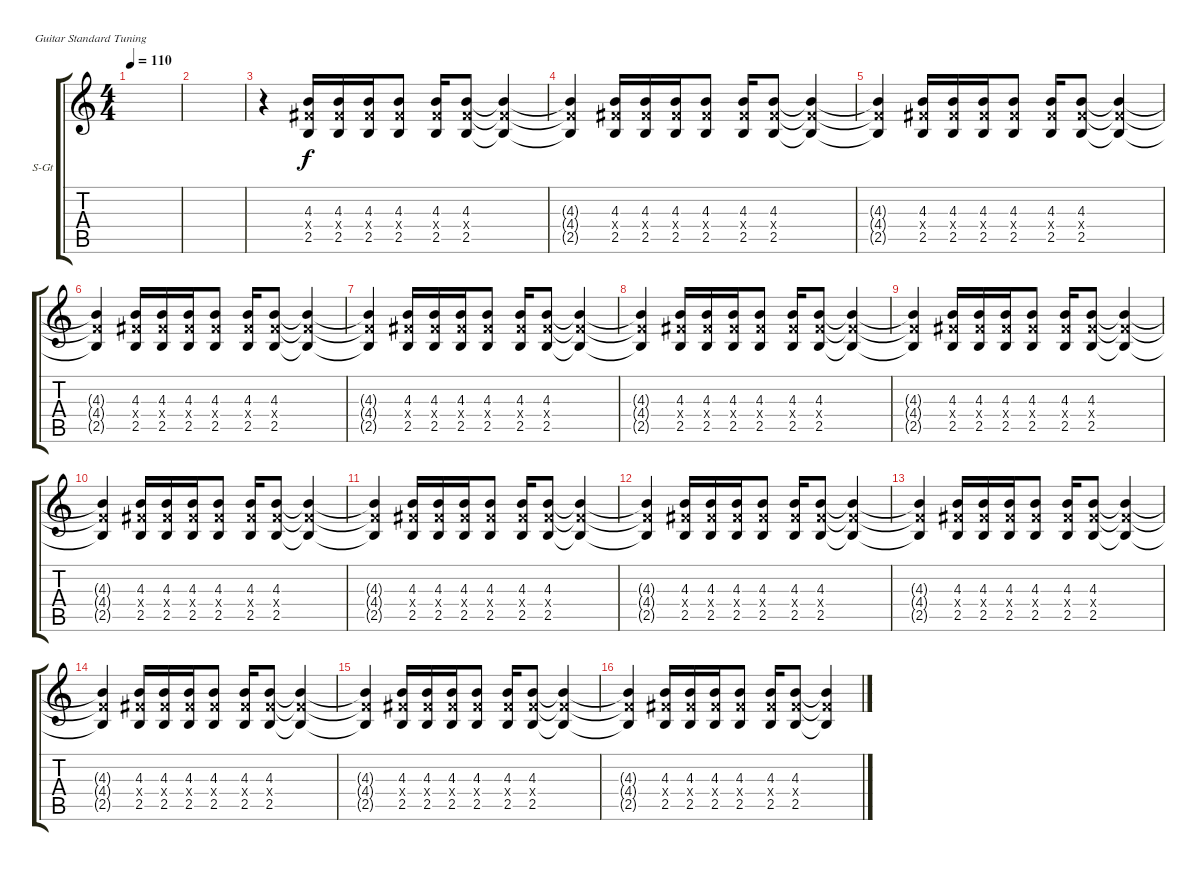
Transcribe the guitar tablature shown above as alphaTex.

\defaultSystemsLayout 4
\bracketExtendMode groupsimilarinstruments
\firstSystemTrackNameOrientation horizontal
\otherSystemsTrackNameOrientation horizontal
\track ("Steel Guitar" "S-Gt") {instrument acousticguitarsteel}
\staff {score tabs}
\tuning (E4 B3 G3 D3 A2 E2)
\ts (4 4)
\tempo 110
\clef g2
\scale
0.487395
\ks c
|
\scale
0.256303 |
\scale
0.256303 r.4 (2.5 4.4{x} 4.3).16 (2.5 4.4{x} 4.3).16 (2.5 4.4{x} 4.3).16 (2.5 4.4{x} 4.3).8 (2.5 4.4{x} 4.3).16 (2.5 4.4{x} 4.3).8 (2.5{t} 4.4{x t} 4.3{t}).4 |
(2.5{t} 4.4{x t} 4.3{t}).4 (2.5 4.4{x} 4.3).16 (2.5 4.4{x} 4.3).16 (2.5 4.4{x} 4.3).16 (2.5 4.4{x} 4.3).8 (2.5 4.4{x} 4.3).16 (2.5 4.4{x} 4.3).8 (2.5{t} 4.4{x t} 4.3{t}).4 |
(2.5{t} 4.4{x t} 4.3{t}).4 (2.5 4.4{x} 4.3).16 (2.5 4.4{x} 4.3).16 (2.5 4.4{x} 4.3).16 (2.5 4.4{x} 4.3).8 (2.5 4.4{x} 4.3).16 (2.5 4.4{x} 4.3).8 (2.5{t} 4.4{x t} 4.3{t}).4 |
(2.5{t} 4.4{x t} 4.3{t}).4 (2.5 4.4{x} 4.3).16 (2.5 4.4{x} 4.3).16 (2.5 4.4{x} 4.3).16 (2.5 4.4{x} 4.3).8 (2.5 4.4{x} 4.3).16 (2.5 4.4{x} 4.3).8 (2.5{t} 4.4{x t} 4.3{t}).4 |
(2.5{t} 4.4{x t} 4.3{t}).4 (2.5 4.4{x} 4.3).16 (2.5 4.4{x} 4.3).16 (2.5 4.4{x} 4.3).16 (2.5 4.4{x} 4.3).8 (2.5 4.4{x} 4.3).16 (2.5 4.4{x} 4.3).8 (2.5{t} 4.4{x t} 4.3{t}).4 |
(2.5{t} 4.4{x t} 4.3{t}).4 (2.5 4.4{x} 4.3).16 (2.5 4.4{x} 4.3).16 (2.5 4.4{x} 4.3).16 (2.5 4.4{x} 4.3).8 (2.5 4.4{x} 4.3).16 (2.5 4.4{x} 4.3).8 (2.5{t} 4.4{x t} 4.3{t}).4 |
(2.5{t} 4.4{x t} 4.3{t}).4 (2.5 4.4{x} 4.3).16 (2.5 4.4{x} 4.3).16 (2.5 4.4{x} 4.3).16 (2.5 4.4{x} 4.3).8 (2.5 4.4{x} 4.3).16 (2.5 4.4{x} 4.3).8 (2.5{t} 4.4{x t} 4.3{t}).4 |
(2.5{t} 4.4{x t} 4.3{t}).4 (2.5 4.4{x} 4.3).16 (2.5 4.4{x} 4.3).16 (2.5 4.4{x} 4.3).16 (2.5 4.4{x} 4.3).8 (2.5 4.4{x} 4.3).16 (2.5 4.4{x} 4.3).8 (2.5{t} 4.4{x t} 4.3{t}).4 |
(2.5{t} 4.4{x t} 4.3{t}).4 (2.5 4.4{x} 4.3).16 (2.5 4.4{x} 4.3).16 (2.5 4.4{x} 4.3).16 (2.5 4.4{x} 4.3).8 (2.5 4.4{x} 4.3).16 (2.5 4.4{x} 4.3).8 (2.5{t} 4.4{x t} 4.3{t}).4 |
(2.5{t} 4.4{x t} 4.3{t}).4 (2.5 4.4{x} 4.3).16 (2.5 4.4{x} 4.3).16 (2.5 4.4{x} 4.3).16 (2.5 4.4{x} 4.3).8 (2.5 4.4{x} 4.3).16 (2.5 4.4{x} 4.3).8 (2.5{t} 4.4{x t} 4.3{t}).4 |
(2.5{t} 4.4{x t} 4.3{t}).4 (2.5 4.4{x} 4.3).16 (2.5 4.4{x} 4.3).16 (2.5 4.4{x} 4.3).16 (2.5 4.4{x} 4.3).8 (2.5 4.4{x} 4.3).16 (2.5 4.4{x} 4.3).8 (2.5{t} 4.4{x t} 4.3{t}).4 |
(2.5{t} 4.4{x t} 4.3{t}).4 (2.5 4.4{x} 4.3).16 (2.5 4.4{x} 4.3).16 (2.5 4.4{x} 4.3).16 (2.5 4.4{x} 4.3).8 (2.5 4.4{x} 4.3).16 (2.5 4.4{x} 4.3).8 (2.5{t} 4.4{x t} 4.3{t}).4 |
(2.5{t} 4.4{x t} 4.3{t}).4 (2.5 4.4{x} 4.3).16 (2.5 4.4{x} 4.3).16 (2.5 4.4{x} 4.3).16 (2.5 4.4{x} 4.3).8 (2.5 4.4{x} 4.3).16 (2.5 4.4{x} 4.3).8 (2.5{t} 4.4{x t} 4.3{t}).4 |
(2.5{t} 4.4{x t} 4.3{t}).4 (2.5 4.4{x} 4.3).16 (2.5 4.4{x} 4.3).16 (2.5 4.4{x} 4.3).16 (2.5 4.4{x} 4.3).8 (2.5 4.4{x} 4.3).16 (2.5 4.4{x} 4.3).8 (2.5{t} 4.4{x t} 4.3{t}).4
